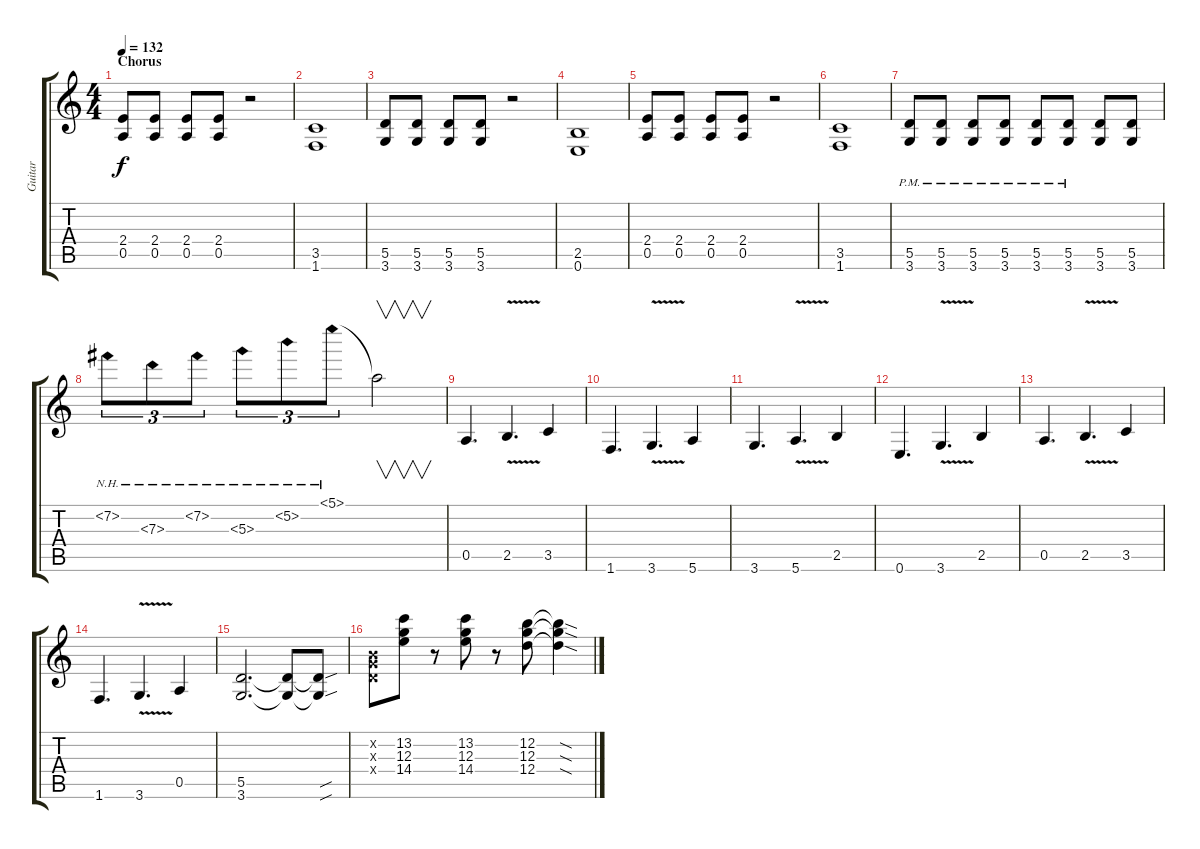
\track ("Guitar" "Guitar") {instrument distortionguitar}
\staff {score tabs}
\tuning (E4 B3 G3 D3 A2 E2) {hide}
\ts (4 4)
\section ("" "Chorus")
\tempo 132
\clef g2
\ks c
(2.4 0.5).8{dy f volume 14 balance 11} (2.4 0.5).8 (2.4 0.5).8 (2.4 0.5).8 r.2 |
(3.5 1.6).1 |
(5.5 3.6).8 (5.5 3.6).8 (5.5 3.6).8 (5.5 3.6).8 r.2 |
(2.5 0.6).1 |
(2.4 0.5).8 (2.4 0.5).8 (2.4 0.5).8 (2.4 0.5).8 r.2 |
(3.5 1.6).1 |
(5.5{pm} 3.6{pm}).8 (5.5{pm} 3.6{pm}).8 (5.5{pm} 3.6{pm}).8 (5.5{pm} 3.6{pm}).8 (5.5{pm} 3.6{pm}).8 (5.5{pm} 3.6{pm}).8 (5.5 3.6).8 (5.5 3.6).8 |
7.2{nh}.8{tu (3 2)} 7.3{nh}.8{tu (3 2)} 7.2{nh}.8{tu (3 2)} 5.3{nh}.8{tu (3 2)} 5.2{nh}.8{tu (3 2)} 5.1{nh}.8{tu (3 2)} 5.1{t}.2{v} |
0.5.4{d} 2.5{v}.4{d} 3.5.4 |
1.6.4{d} 3.6{v}.4{d} 5.6.4 |
3.6.4{d} 5.6{v}.4{d} 2.5.4 |
0.6.4{d} 3.6{v}.4{d} 2.5.4 |
0.5.4{d} 2.5{v}.4{d} 3.5.4 |
1.6.4{d} 3.6{v}.4{d} 0.5.4 |
(5.5 3.6).2{d} (5.5{t} 3.6{t}).8 (5.5{sou t} 3.6{sou t}).8 |
(0.2{x} 0.3{x} 0.4{x}).8 (13.2 12.3 14.4).8 r.8 (13.2 12.3 14.4).8 r.8 (12.2 12.3 12.4).8 (12.2{sod t} 12.3{sod t} 12.4{sod t}).4
